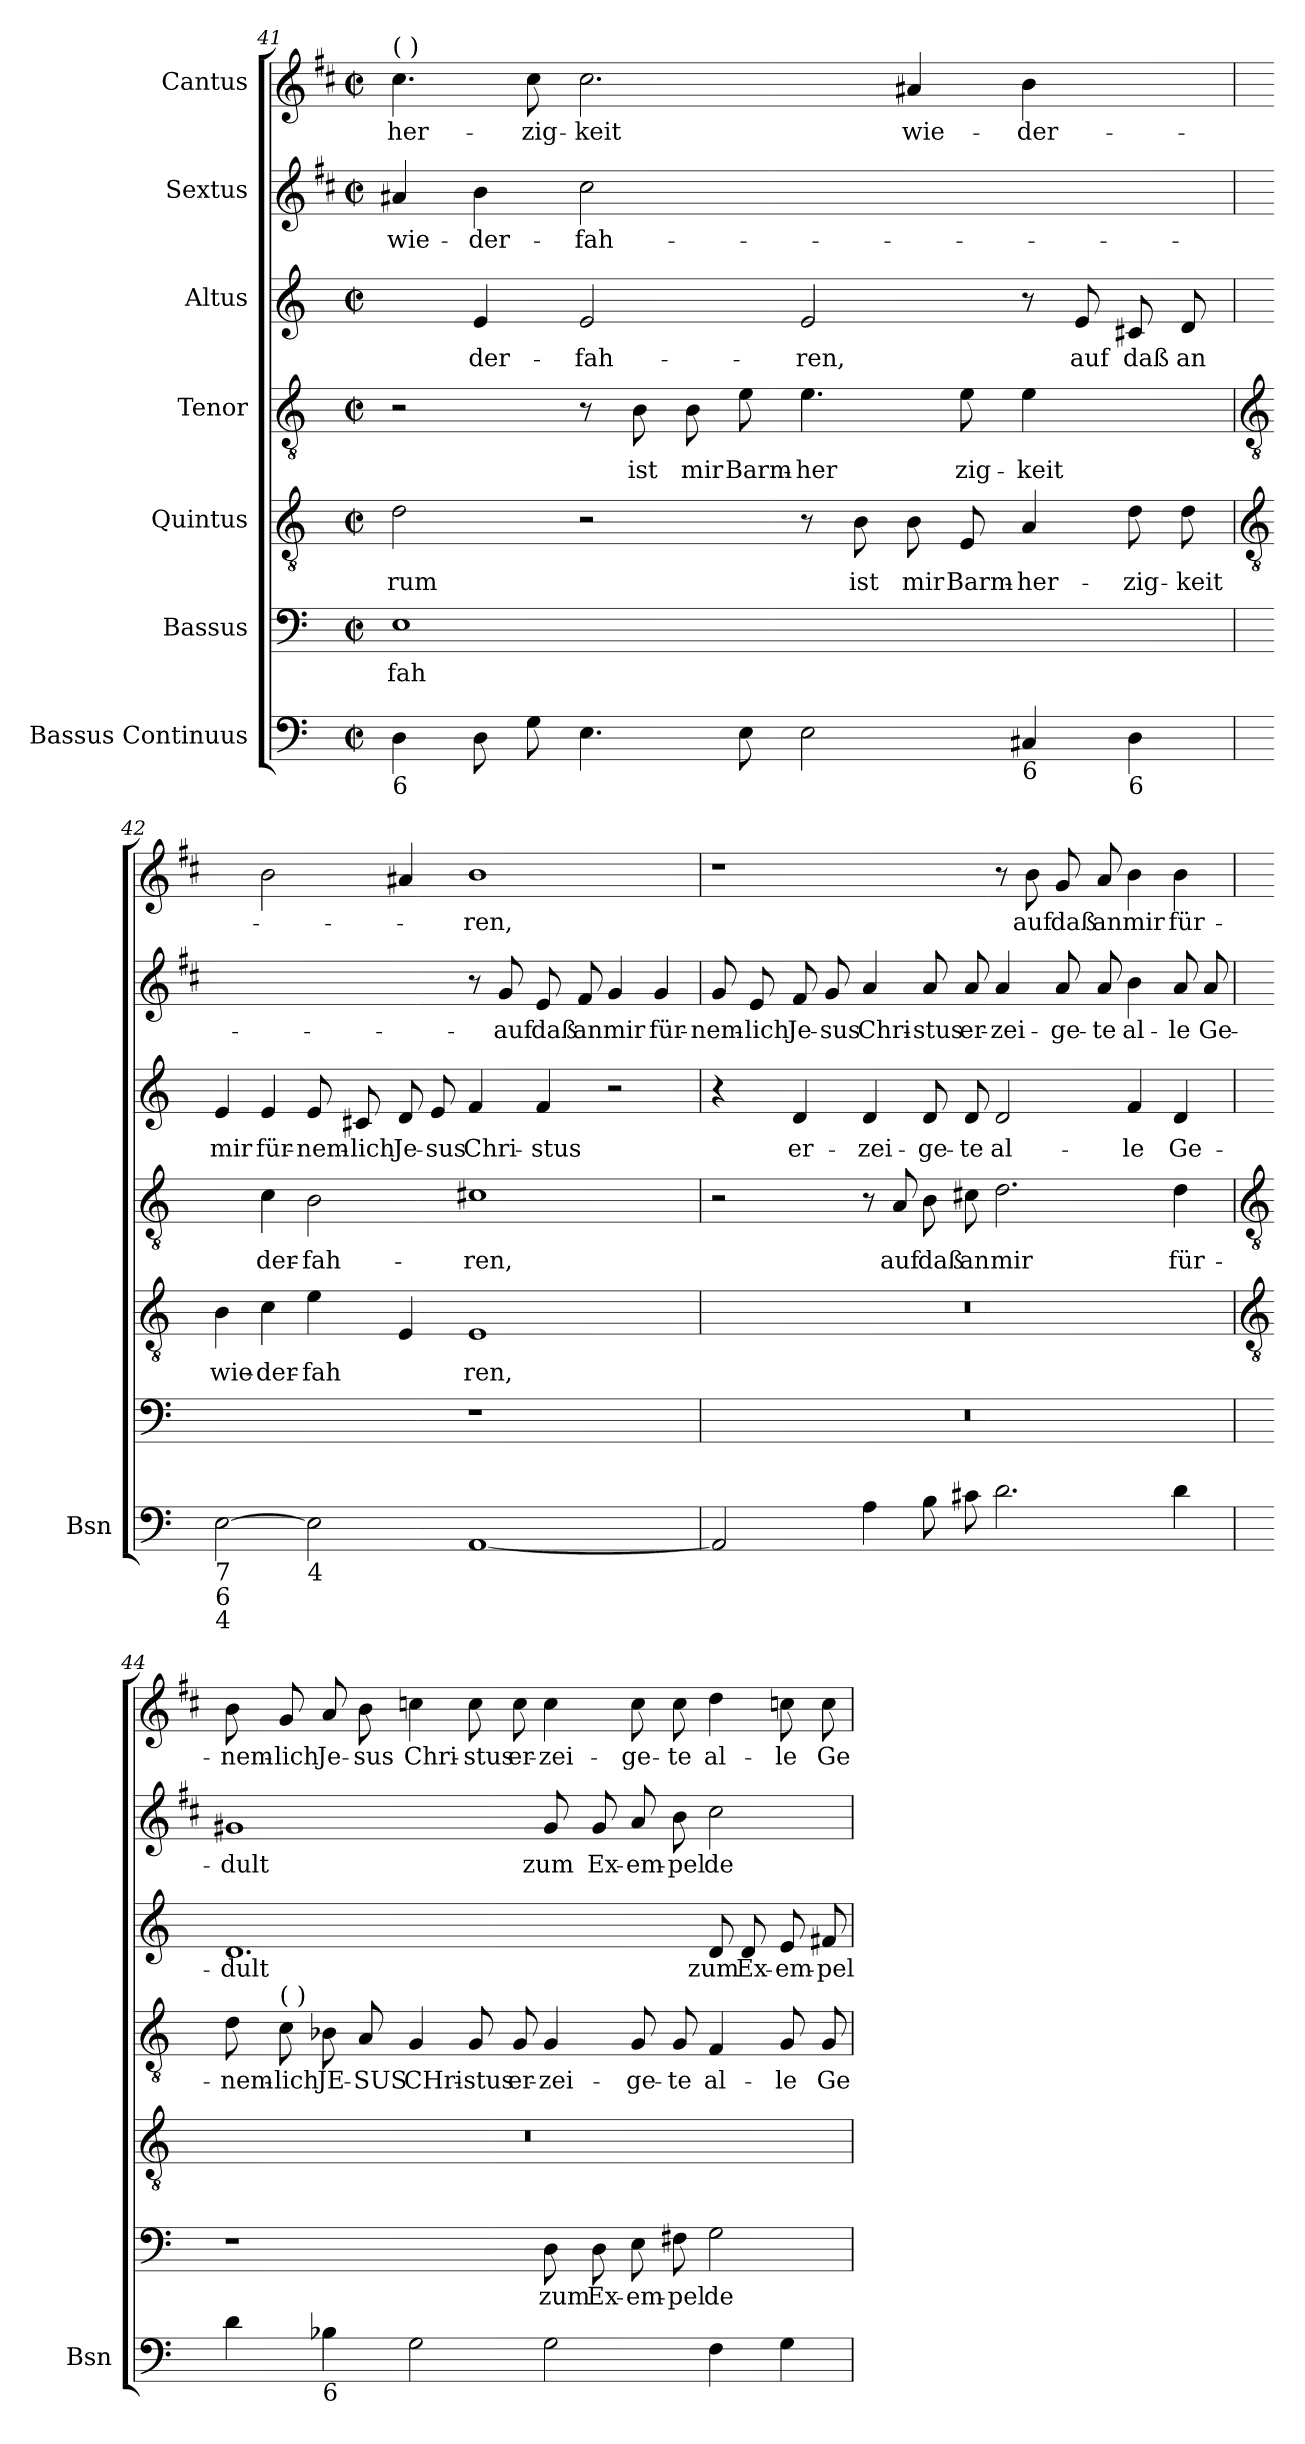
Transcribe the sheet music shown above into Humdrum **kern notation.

**kern	**kern	**text	**kern	**text	**kern	**text	**kern	**text	**kern	**text	**kern	**text
*part7	*part6	*part6	*part5	*part5	*part4	*part4	*part3	*part3	*part2	*part2	*part1	*part1
*staff7	*staff6	*staff6	*staff5	*staff5	*staff4	*staff4	*staff3	*staff3	*staff2	*staff2	*staff1	*staff1
*I"Bassus Continuus	*I"Bassus	*	*I"Quintus	*	*I"Tenor	*	*I"Altus	*	*I"Sextus	*	*I"Cantus	*
*I'Bsn	*	*	*	*	*	*	*	*	*	*	*	*
!!LO:LB:g=z
*clefF4	*clefF4	*	*clefGv2	*	*clefGv2	*	*clefG2	*	*clefG2	*	*clefG2	*
*	*	*	*	*	*	*	*	*	*ITrd1c2	*	*ITrd1c2	*
*k[]	*k[]	*	*k[]	*	*k[]	*	*k[]	*	*k[]	*	*k[]	*
*C:	*C:	*	*C:	*	*C:	*	*C:	*	*C:	*	*C:	*
*M4/2	*M4/2	*	*M4/2	*	*M4/2	*	*M4/2	*	*M4/2	*	*M4/2	*
*met(c|)	*met(c|)	*	*met(c|)	*	*met(c|)	*	*met(c|)	*	*met(c|)	*	*met(c|)	*
=41	=41	=41	=41	=41	=41	=41	=41	=41	=41	=41	=41	=41
!	!	!	!	!	!	!	!	!	!	!	!LO:TX:a:t=(  )	!
!LO:TX:b:t=6	!	!	!	!	!	!	!	!	!	!	!	!
!	!	!LO:LY:b	!	!LO:LY:b	!	!	!	!	!	!LO:LY:b	!	!LO:LY:b
4D	1E	-fah	2d	-rum	2r	.	4Byy]	.	4g#X	wie-	4.b	-her-
!	!	!	!	!	!	!	!	!LO:LY:b	!	!LO:LY:b	!	!
8D	.	.	.	.	.	.	4e	der-	4a	-der-	.	.
!	!	!	!	!	!	!	!	!	!	!	!	!LO:LY:b
8G	.	.	.	.	.	.	.	.	.	.	8b	-zig-
!	!	!	!	!	!	!	!	!LO:LY:b	!	!LO:LY:b	!	!LO:LY:b
4.E	.	.	2r	.	8r	.	2e	-fah-	2b	-fah-	2.b	-keit
!	!	!	!	!	!	!LO:LY:b	!	!	!	!	!	!
.	.	.	.	.	8B	ist	.	.	.	.	.	.
!	!	!	!	!	!	!LO:LY:b	!	!	!	!	!	!
.	.	.	.	.	8B	mir	.	.	.	.	.	.
!	!	!	!	!	!	!LO:LY:b	!	!	!	!	!	!
8E	.	.	.	.	8e	Barm-	.	.	.	.	.	.
!	!	!LO:LY:b	!	!	!	!LO:LY:b	!	!LO:LY:b	!	!LO:LY:b	!	!
2E	[1AAyy	ren,	8r	.	4.e	-her	2e	-ren,	[1ayy	-ren,	.	.
!	!	!	!	!LO:LY:b	!	!	!	!	!	!	!	!
.	.	.	8B	ist	.	.	.	.	.	.	.	.
!	!	!	!	!LO:LY:b	!	!	!	!	!	!	!	!LO:LY:b
.	.	.	8B	mir	.	.	.	.	.	.	4g#X	wie-
!	!	!	!	!LO:LY:b	!	!LO:LY:b	!	!	!	!	!	!
.	.	.	8E	Barm-	8e	zig-	.	.	.	.	.	.
!LO:TX:b:t=6	!	!	!	!	!	!	!	!	!	!	!	!
!	!	!	!	!LO:LY:b	!	!LO:LY:b	!	!	!	!	!	!LO:LY:b
4C#X	.	.	4A	-her-	4e	-keit	8r	.	.	.	4a	-der-
!	!	!	!	!	!	!	!	!LO:LY:b	!	!	!	!
.	.	.	.	.	.	.	8e	auf	.	.	.	.
!LO:TX:b:t=6	!	!	!	!	!	!	!	!	!	!	!	!
!	!	!	!	!LO:LY:b	!	!LO:LY:b	!	!LO:LY:b	!	!	!	!LO:LY:b
4D	.	.	8d	-zig-	[4dyy	wie	8c#X	daß	.	.	[4byy	-fah
!	!	!	!	!LO:LY:b	!	!	!	!LO:LY:b	!	!	!	!
.	.	.	8d	-keit	.	.	8d	an	.	.	.	.
!!LO:LB:g=z
=42	=42	=42	=42	=42	=42	=42	=42	=42	=42	=42	=42	=42
*	*	*	*clefGv2	*	*clefGv2	*	*	*	*	*	*	*
!LO:TX:b:t=7	!	!	!	!	!	!	!	!	!	!	!	!
!LO:TX:b:t=6\n4	!	!	!	!	!	!	!	!	!	!	!	!
!	!	!	!	!LO:LY:b	!	!	!	!LO:LY:b	!	!	!	!
[2E	2.AAyy_	.	4B	wie-	4dyy]	.	4e	mir	2.ayy_	.	4byy]	.
!	!	!	!	!LO:LY:b	!	!LO:LY:b	!	!LO:LY:b	!	!	!	!
.	.	.	4c	-der-	4c	der-	4e	für-	.	.	2a	.
!LO:TX:b:t=4	!	!	!	!	!	!	!	!	!	!	!	!
!	!	!	!	!LO:LY:b	!	!LO:LY:b	!	!LO:LY:b	!	!	!	!
2E]	.	.	4e	-fah	2B	-fah-	8e	-nem-	.	.	.	.
!	!	!	!	!	!	!	!	!LO:LY:b	!	!	!	!
.	.	.	.	.	.	.	8c#X	-lich	.	.	.	.
!	!	!	!	!	!	!	!	!LO:LY:b	!	!	!	!
.	4AAyy]	.	4E	.	.	.	8d	Je-	4ayy]	.	4g#X	.
!	!	!	!	!	!	!	!	!LO:LY:b	!	!	!	!
.	.	.	.	.	.	.	8e	-sus	.	.	.	.
!	!	!	!	!LO:LY:b	!	!LO:LY:b	!	!LO:LY:b	!	!	!	!LO:LY:b
[1AA	1r	.	1E	ren,	1c#X	-ren,	4f	Chri-	8r	.	1a	ren,
!	!	!	!	!	!	!	!	!	!	!LO:LY:b	!	!
.	.	.	.	.	.	.	.	.	8f	auf	.	.
!	!	!	!	!	!	!	!	!LO:LY:b	!	!LO:LY:b	!	!
.	.	.	.	.	.	.	4f	-stus	8d	daß	.	.
!	!	!	!	!	!	!	!	!	!	!LO:LY:b	!	!
.	.	.	.	.	.	.	.	.	8e	an	.	.
!	!	!	!	!	!	!	!	!	!	!LO:LY:b	!	!
.	.	.	.	.	.	.	2r	.	4f	mir	.	.
!	!	!	!	!	!	!	!	!	!	!LO:LY:b	!	!
.	.	.	.	.	.	.	.	.	4f	für-	.	.
!!LO:LB:g=z
=43	=43	=43	=43	=43	=43	=43	=43	=43	=43	=43	=43	=43
!	!	!	!	!	!	!	!	!	!	!LO:LY:b	!	!
2AA]	0r	.	0r	.	2r	.	4r	.	8f	-nem-	1r	.
!	!	!	!	!	!	!	!	!	!	!LO:LY:b	!	!
.	.	.	.	.	.	.	.	.	8d	-lich	.	.
!	!	!	!	!	!	!	!	!LO:LY:b	!	!LO:LY:b	!	!
.	.	.	.	.	.	.	4d	er-	8e	Je-	.	.
!	!	!	!	!	!	!	!	!	!	!LO:LY:b	!	!
.	.	.	.	.	.	.	.	.	8f	-sus	.	.
!	!	!	!	!	!	!	!	!LO:LY:b	!	!LO:LY:b	!	!
4A	.	.	.	.	8r	.	4d	-zei-	4g	Chri-	.	.
!	!	!	!	!	!	!LO:LY:b	!	!	!	!	!	!
.	.	.	.	.	8A	auf	.	.	.	.	.	.
!	!	!	!	!	!	!LO:LY:b	!	!LO:LY:b	!	!LO:LY:b	!	!
8B	.	.	.	.	8B	daß	8d	-ge-	8g	-stus	.	.
!	!	!	!	!	!	!LO:LY:b	!	!LO:LY:b	!	!LO:LY:b	!	!
8c#X	.	.	.	.	8c#X	an	8d	-te	8g	er-	.	.
!	!	!	!	!	!	!LO:LY:b	!	!LO:LY:b	!	!LO:LY:b	!	!
2.d	.	.	.	.	2.d	mir	2d	al-	4g	-zei-	8r	.
!	!	!	!	!	!	!	!	!	!	!	!	!LO:LY:b
.	.	.	.	.	.	.	.	.	.	.	8a	auf
!	!	!	!	!	!	!	!	!	!	!LO:LY:b	!	!LO:LY:b
.	.	.	.	.	.	.	.	.	8g	-ge-	8f	daß
!	!	!	!	!	!	!	!	!	!	!LO:LY:b	!	!LO:LY:b
.	.	.	.	.	.	.	.	.	8g	-te	8g	an
!	!	!	!	!	!	!	!	!LO:LY:b	!	!LO:LY:b	!	!LO:LY:b
.	.	.	.	.	.	.	4f	-le	4a	al-	4a	mir
!	!	!	!	!	!	!LO:LY:b	!	!LO:LY:b	!	!LO:LY:b	!	!LO:LY:b
4d	.	.	.	.	4d	für-	4d	Ge-	8g	-le	4a	für-
!	!	!	!	!	!	!	!	!	!	!LO:LY:b	!	!
.	.	.	.	.	.	.	.	.	8g	Ge-	.	.
!!LO:LB:g=z
=44	=44	=44	=44	=44	=44	=44	=44	=44	=44	=44	=44	=44
*	*	*	*clefGv2	*	*clefGv2	*	*	*	*	*	*	*
!	!	!	!	!	!	!LO:LY:b	!	!LO:LY:b	!	!LO:LY:b	!	!LO:LY:b
4d	1r	.	0r	.	8d	-nem-	1.d	-dult	1f#X	-dult	8a	-nem-
!	!	!	!	!	!LO:TX:a:t=(  )	!	!	!	!	!	!	!
!	!	!	!	!	!	!LO:LY:b	!	!	!	!	!	!LO:LY:b
.	.	.	.	.	8c	-lich	.	.	.	.	8f	-lich
!LO:TX:b:t=6	!	!	!	!	!	!	!	!	!	!	!	!
!	!	!	!	!	!	!LO:LY:b	!	!	!	!	!	!LO:LY:b
4B-X	.	.	.	.	8B-X	JE-	.	.	.	.	8g	Je-
!	!	!	!	!	!	!LO:LY:b	!	!	!	!	!	!LO:LY:b
.	.	.	.	.	8A	-SUS	.	.	.	.	8a	-sus
!	!	!	!	!	!	!LO:LY:b	!	!	!	!	!	!LO:LY:b
2G	.	.	.	.	4G	CHri-	.	.	.	.	4b-X	Chri-
!	!	!	!	!	!	!LO:LY:b	!	!	!	!	!	!LO:LY:b
.	.	.	.	.	8G	-stus	.	.	.	.	8b-	-stus
!	!	!	!	!	!	!LO:LY:b	!	!	!	!	!	!LO:LY:b
.	.	.	.	.	8G	er-	.	.	.	.	8b-	er-
!	!	!LO:LY:b	!	!	!	!LO:LY:b	!	!	!	!LO:LY:b	!	!LO:LY:b
2G	8D	zum	.	.	4G	-zei-	.	.	8f#	zum	4b-	-zei-
!	!	!LO:LY:b	!	!	!	!	!	!	!	!LO:LY:b	!	!
.	8D	Ex-	.	.	.	.	.	.	8f#	Ex-	.	.
!	!	!LO:LY:b	!	!	!	!LO:LY:b	!	!	!	!LO:LY:b	!	!LO:LY:b
.	8E	-em-	.	.	8G	-ge-	.	.	8g	-em-	8b-	-ge-
!	!	!LO:LY:b	!	!	!	!LO:LY:b	!	!	!	!LO:LY:b	!	!LO:LY:b
.	8F#X	-pel	.	.	8G	-te	.	.	8a	-pel	8b-	-te
!	!	!LO:LY:b	!	!	!	!LO:LY:b	!	!LO:LY:b	!	!LO:LY:b	!	!LO:LY:b
4F	2G	de-	.	.	4F	al-	8d	zum	2b	de	4cc	al-
!	!	!	!	!	!	!	!	!LO:LY:b	!	!	!	!
.	.	.	.	.	.	.	8d	Ex-	.	.	.	.
!	!	!	!	!	!	!LO:LY:b	!	!LO:LY:b	!	!	!	!LO:LY:b
4G	.	.	.	.	8G	-le	8e	-em-	.	.	8b-X	-le
!	!	!	!	!	!	!LO:LY:b	!	!LO:LY:b	!	!	!	!LO:LY:b
.	.	.	.	.	8G	Ge-	8f#X	-pel	.	.	8b-	Ge-
=	=	=	=	=	=	=	=	=	=	=	=	=
*-	*-	*-	*-	*-	*-	*-	*-	*-	*-	*-	*-	*-
